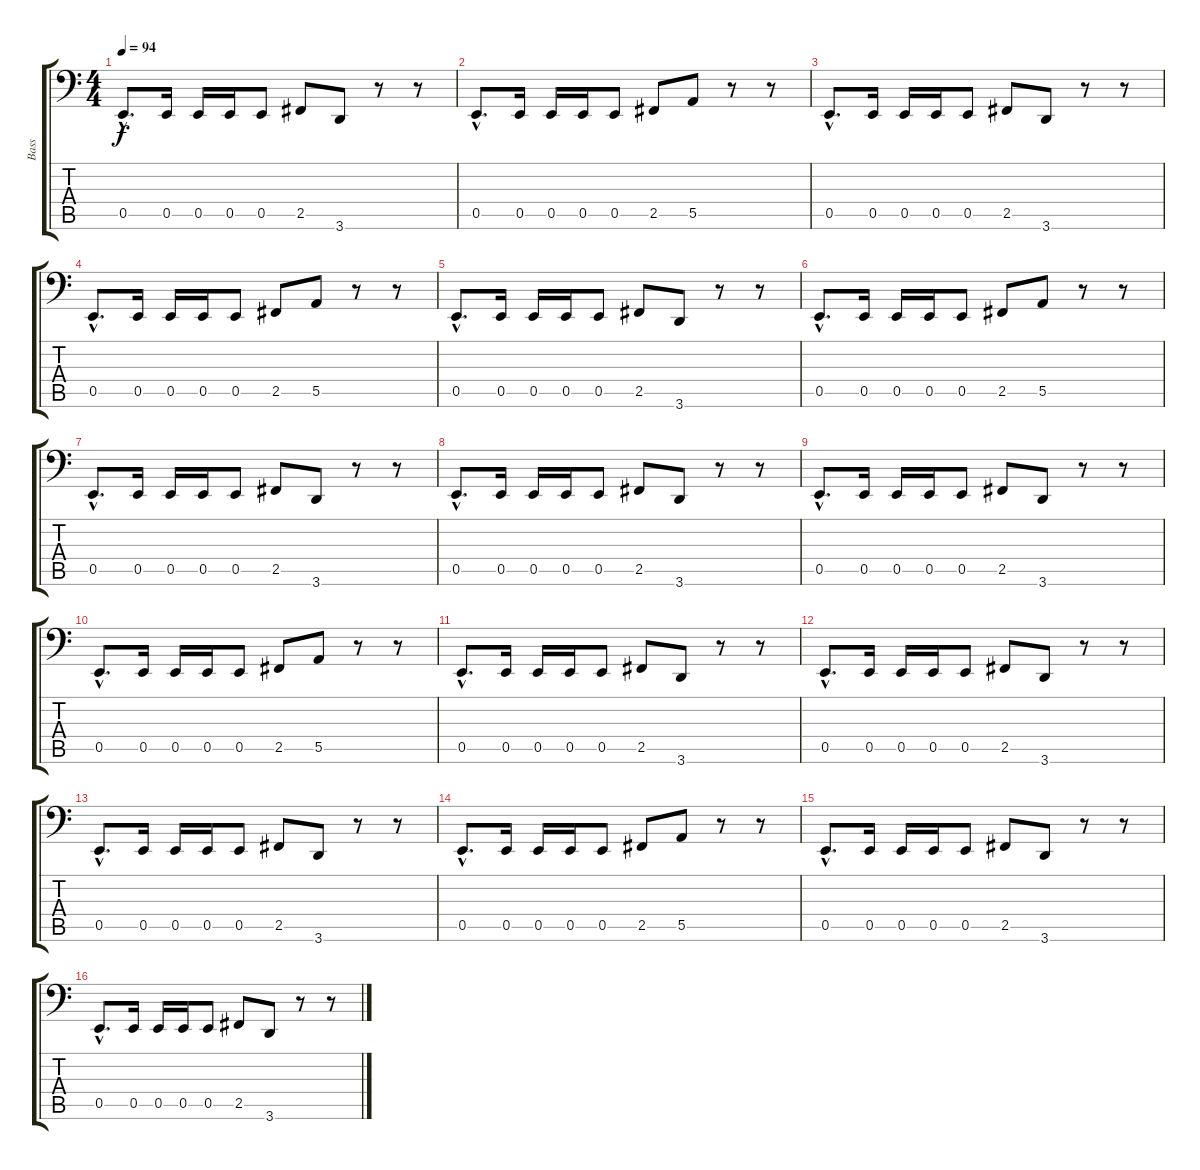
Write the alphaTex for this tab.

\track ("Bass" "Bass") {instrument fretlessbass}
\staff {score tabs}
\tuning (C3 G2 D2 A1 E1 B0) {hide}
\ts (4 4)
\tempo 94
\clef f4
\ks c
0.5{hac}.8{d dy f} 0.5.16 0.5.16 0.5.16 0.5.8 2.5.8 3.6.8 r.8 r.8 |
0.5{hac}.8{d} 0.5.16 0.5.16 0.5.16 0.5.8 2.5.8 5.5.8 r.8 r.8 |
0.5{hac}.8{d} 0.5.16 0.5.16 0.5.16 0.5.8 2.5.8 3.6.8 r.8 r.8 |
0.5{hac}.8{d} 0.5.16 0.5.16 0.5.16 0.5.8 2.5.8 5.5.8 r.8 r.8 |
0.5{hac}.8{d} 0.5.16 0.5.16 0.5.16 0.5.8 2.5.8 3.6.8 r.8 r.8 |
0.5{hac}.8{d} 0.5.16 0.5.16 0.5.16 0.5.8 2.5.8 5.5.8 r.8 r.8 |
0.5{hac}.8{d} 0.5.16 0.5.16 0.5.16 0.5.8 2.5.8 3.6.8 r.8 r.8 |
0.5{hac}.8{d} 0.5.16 0.5.16 0.5.16 0.5.8 2.5.8 3.6.8 r.8 r.8 |
0.5{hac}.8{d} 0.5.16 0.5.16 0.5.16 0.5.8 2.5.8 3.6.8 r.8 r.8 |
0.5{hac}.8{d} 0.5.16 0.5.16 0.5.16 0.5.8 2.5.8 5.5.8 r.8 r.8 |
0.5{hac}.8{d} 0.5.16 0.5.16 0.5.16 0.5.8 2.5.8 3.6.8 r.8 r.8 |
0.5{hac}.8{d} 0.5.16 0.5.16 0.5.16 0.5.8 2.5.8 3.6.8 r.8 r.8 |
0.5{hac}.8{d} 0.5.16 0.5.16 0.5.16 0.5.8 2.5.8 3.6.8 r.8 r.8 |
0.5{hac}.8{d} 0.5.16 0.5.16 0.5.16 0.5.8 2.5.8 5.5.8 r.8 r.8 |
0.5{hac}.8{d} 0.5.16 0.5.16 0.5.16 0.5.8 2.5.8 3.6.8 r.8 r.8 |
0.5{hac}.8{d} 0.5.16 0.5.16 0.5.16 0.5.8 2.5.8 3.6.8 r.8 r.8
